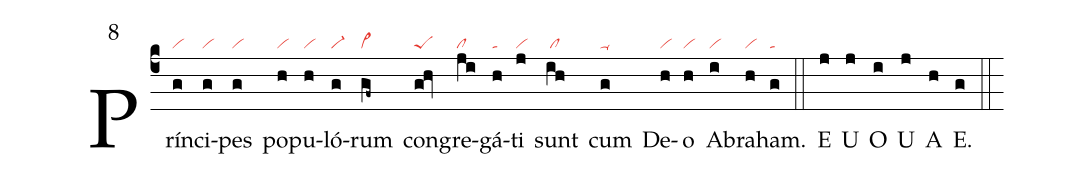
mode:8;
nabc-lines:1;
%%
(c4)
Prín(g|vi)ci(g|vi)pes(g|vi) po(h|vi)pu(h|vi)ló(g|vi-)rum(gf~|cl~) con(gqh|peS)gre(ji|cl)gá(h|ta)ti(j|vi) sunt(ih|/cl) cum(g|ta-) De(h|vi)o(h|vi) A(i|vi)bra(h|vi)ham.(g|ta) (::)

E(j) U(j) O(i) U(j) A(h) E.(g) (::)
